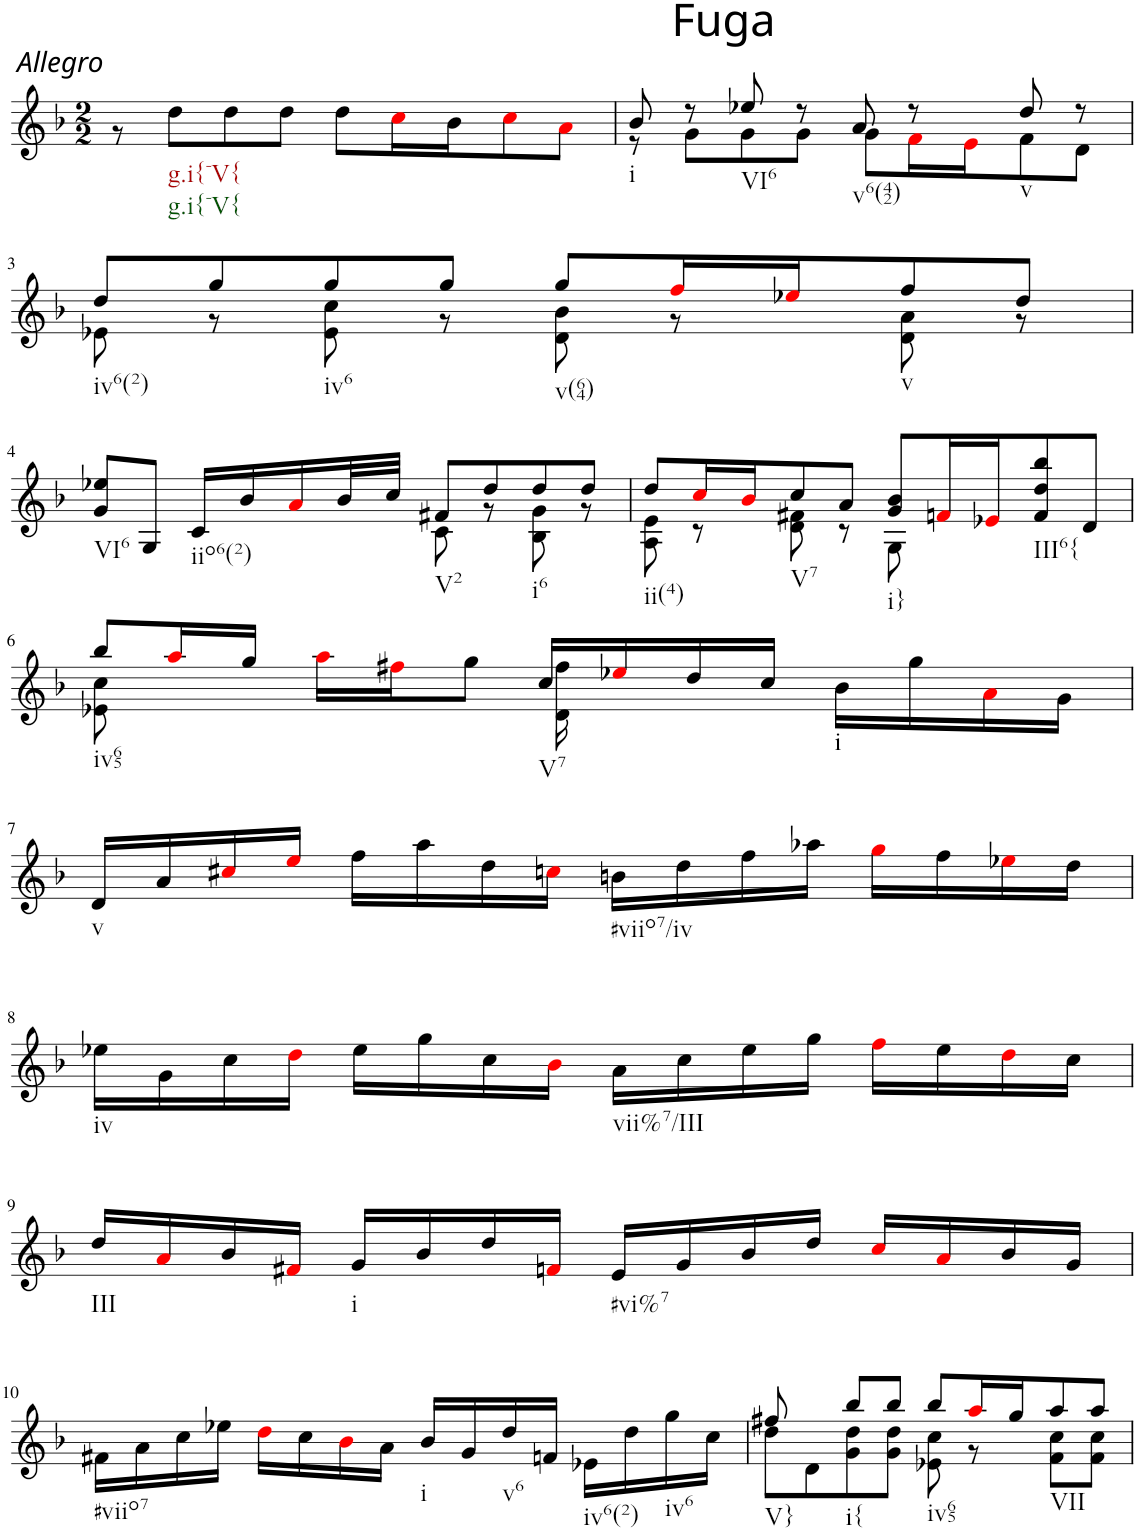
**kern
*part1
*staff1
*I"violine
*I'Vln
*clefG2
*k[b-]
*M2/2
=1
*^
!LO:TX:a:i:t=Allegro	!
!LO:TX:b:t=g.i{-V{	!
!LO:TX:b:t=g.i{-V{	!
1ryy	8r
.	8dd\L
.	8dd\
.	8dd\J
.	8dd\L
.	16cci\L
.	16b-\J
.	8cci\
.	8ai\J
=2	=2
!LO:TX:b:t=i	!
8b-/	8r
!LO:TX:a:t=Fuga	!
8r	8g\L
!LO:TX:b:t=VI6	!
8ee-X/	8g\
8r	8g\J
!LO:TX:b:t=v6(42)	!
8a/	8g\L
8r	16fi\L
.	16ei\J
!LO:TX:b:t=v	!
8dd/	8f\
8r	8d\J
!!LO:LB:g=z	!!
=3	=3
!LO:TX:b:t=iv6(2)	!
8dd/L	8e-X\
8gg/	8r
!LO:TX:b:t=iv6	!
8gg/	8e-\ 8cc\
8gg/J	8r
!LO:TX:b:t=v(64)	!
8gg/L	8d\ 8b-\
16ffi/L	8r
16ee-Xi/J	.
!LO:TX:b:t=v	!
8ff/	8d\ 8a\
8dd/J	8r
!!LO:LB:g=z	!!
=4	=4
!LO:TX:b:t=VI6	!
8g/ 8ee-X/L	2ryy
8G/J	.
!LO:TX:b:t=iio6(2)	!
16c/LL	.
16b-/	.
16ai/	.
32b-/L	.
32cc/JJJ	.
!LO:TX:b:t=V2	!
8f#X/L	8c\
8dd/	8r
!LO:TX:b:t=i6	!
8dd/	8B-\ 8g\
8dd/J	8r
=5	=5
!LO:TX:b:t=ii(4)	!
8dd/L	8A\ 8e\
16cci/L	8r
16b-i/J	.
!LO:TX:b:t=V7	!
8cc/	8d\ 8f#X\
8a/J	8r
!LO:TX:b:t=i}	!
8g/ 8b-/L	8G\
16fni/L	4.ryy
16e-Xi/J	.
!LO:TX:b:t=III6{	!
8f/ 8dd/ 8bb-/	.
8d/J	.
!!LO:LB:g=z	!!
=6	=6
!LO:TX:b:t=iv65	!
8bb-/L	8e-X\ 8cc\
16aai/L	4.ryy
16gg/JJ	.
16aai\LL	.
16ff#Xi\J	.
8gg\J	.
!LO:TX:b:t=V7	!
16cc/LL	16d\ 16ff#\
16ee-Xi/	8.ryy
16dd/	.
16cc/JJ	.
!LO:TX:b:t=i	!
4ryy	16b-\LL
.	16gg\
.	16ai\
.	16g\JJ
!!LO:LB:g=z	!!
=7	=7
!LO:TX:b:t=v	!
16d/LL	4ryy
16a/	.
16cc#Xi/	.
16eei/JJ	.
4ryy	16ff\LL
.	16aa\
.	16dd\
.	16ccni\JJ
!LO:TX:b:t=#viio7/iv	!
2ryy	16bn\LL
.	16dd\
.	16ff\
.	16aa-X\JJ
.	16ggi\LL
.	16ff\
.	16ee-Xi\
.	16dd\JJ
!!LO:LB:g=z	!!
=8	=8
!LO:TX:b:t=iv	!
!LO:TX:b:t=vii%7/III	!
1ryy	16ee-X\LL
.	16g\
.	16cc\
.	16ddi\JJ
.	16ee-\LL
.	16gg\
.	16cc\
.	16b-i\JJ
.	16a\LL
.	16cc\
.	16ee-\
.	16gg\JJ
.	16ffi\LL
.	16ee-\
.	16ddi\
.	16cc\JJ
!!LO:LB:g=z	!!
=9	=9
!LO:TX:b:t=III	!
*v	*v
16dd/LL
16ai/
16b-/
16f#Xi/JJ
!LO:TX:b:t=i
16g/LL
16b-/
16dd/
16fni/JJ
!LO:TX:b:t=#vi%7
16e/LL
16g/
16b-/
16dd/JJ
16cci/LL
16ai/
16b-/
16g/JJ
!!LO:LB:g=z
=10
*^
!LO:TX:b:t=#viio7	!
2ryy	16f#X\LL
.	16a\
.	16cc\
.	16ee-X\JJ
.	16ddi\LL
.	16cc\
.	16b-i\
.	16a\JJ
!LO:TX:b:t=i	!
16b-/LL	2ryy
16g/	.
!LO:TX:b:t=v6	!
16dd/	.
16fn/JJ	.
!LO:TX:b:t=iv6(2)	!
16e-X\LL	.
16dd\	.
!LO:TX:b:t=iv6	!
16gg\	.
16cc\JJ	.
=11	=11
!LO:TX:b:t=V}	!
8ff#X/	8dd\L
8ryy	8d\
!LO:TX:b:t=i{	!
8bb-/L	8g\ 8dd\
8bb-/J	8g\ 8dd\J
!LO:TX:b:t=iv65	!
8bb-/L	8e-X\ 8cc\
16aai/L	8r
16gg/J	.
!LO:TX:b:t=VII	!
8aa/	8f\ 8cc\L
8aa/J	8f\ 8cc\J
*v	*v
=
*-
